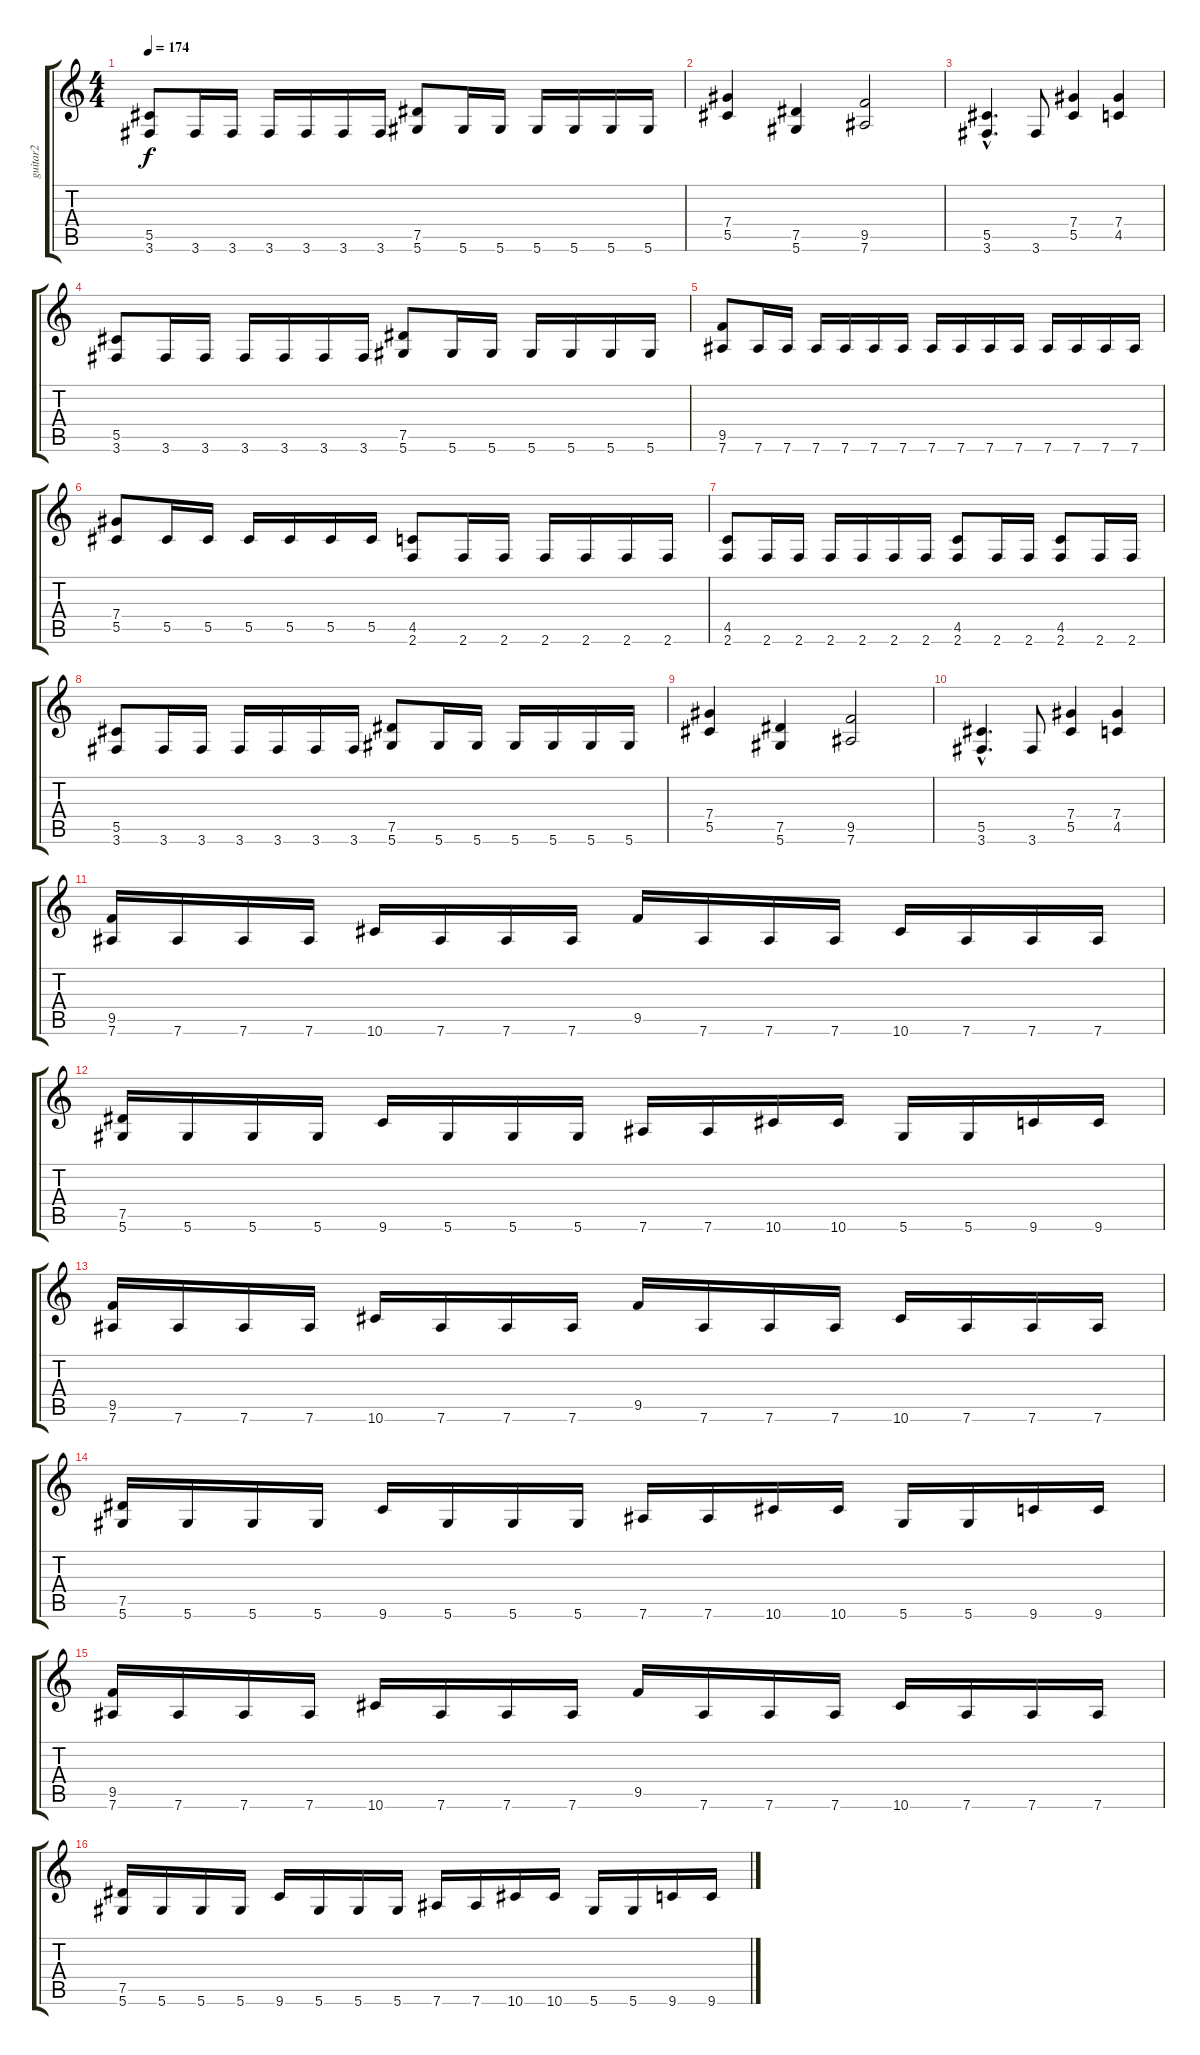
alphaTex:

\track ("guitar2" "guitar2") {instrument overdrivenguitar}
\staff {score tabs}
\tuning (Eb4 Bb3 Gb3 Db3 Ab2 Eb2) {hide}
\ts (4 4)
\tempo 174
\clef g2
\ks c
(5.5 3.6).8{dy f} 3.6.16 3.6.16 3.6.16 3.6.16 3.6.16 3.6.16 (7.5 5.6).8 5.6.16 5.6.16 5.6.16 5.6.16 5.6.16 5.6.16 |
(7.4 5.5).4 (7.5 5.6).4 (9.5 7.6).2 |
(5.5{hac} 3.6{hac}).4{d} 3.6.8 (7.4 5.5).4 (7.4 4.5).4 |
(5.5 3.6).8 3.6.16 3.6.16 3.6.16 3.6.16 3.6.16 3.6.16 (7.5 5.6).8 5.6.16 5.6.16 5.6.16 5.6.16 5.6.16 5.6.16 |
(9.5 7.6).8 7.6.16 7.6.16 7.6.16 7.6.16 7.6.16 7.6.16 7.6.16 7.6.16 7.6.16 7.6.16 7.6.16 7.6.16 7.6.16 7.6.16 |
(7.4 5.5).8 5.5.16 5.5.16 5.5.16 5.5.16 5.5.16 5.5.16 (4.5 2.6).8 2.6.16 2.6.16 2.6.16 2.6.16 2.6.16 2.6.16 |
(4.5 2.6).8 2.6.16 2.6.16 2.6.16 2.6.16 2.6.16 2.6.16 (4.5 2.6).8 2.6.16 2.6.16 (4.5 2.6).8 2.6.16 2.6.16 |
(5.5 3.6).8 3.6.16 3.6.16 3.6.16 3.6.16 3.6.16 3.6.16 (7.5 5.6).8 5.6.16 5.6.16 5.6.16 5.6.16 5.6.16 5.6.16 |
(7.4 5.5).4 (7.5 5.6).4 (9.5 7.6).2 |
(5.5{hac} 3.6{hac}).4{d} 3.6.8 (7.4 5.5).4 (7.4 4.5).4 |
(9.5 7.6).16 7.6.16 7.6.16 7.6.16 10.6.16 7.6.16 7.6.16 7.6.16 9.5.16 7.6.16 7.6.16 7.6.16 10.6.16 7.6.16 7.6.16 7.6.16 |
(7.5 5.6).16 5.6.16 5.6.16 5.6.16 9.6.16 5.6.16 5.6.16 5.6.16 7.6.16 7.6.16 10.6.16 10.6.16 5.6.16 5.6.16 9.6.16 9.6.16 |
(9.5 7.6).16 7.6.16 7.6.16 7.6.16 10.6.16 7.6.16 7.6.16 7.6.16 9.5.16 7.6.16 7.6.16 7.6.16 10.6.16 7.6.16 7.6.16 7.6.16 |
(7.5 5.6).16 5.6.16 5.6.16 5.6.16 9.6.16 5.6.16 5.6.16 5.6.16 7.6.16 7.6.16 10.6.16 10.6.16 5.6.16 5.6.16 9.6.16 9.6.16 |
(9.5 7.6).16 7.6.16 7.6.16 7.6.16 10.6.16 7.6.16 7.6.16 7.6.16 9.5.16 7.6.16 7.6.16 7.6.16 10.6.16 7.6.16 7.6.16 7.6.16 |
(7.5 5.6).16 5.6.16 5.6.16 5.6.16 9.6.16 5.6.16 5.6.16 5.6.16 7.6.16 7.6.16 10.6.16 10.6.16 5.6.16 5.6.16 9.6.16 9.6.16
